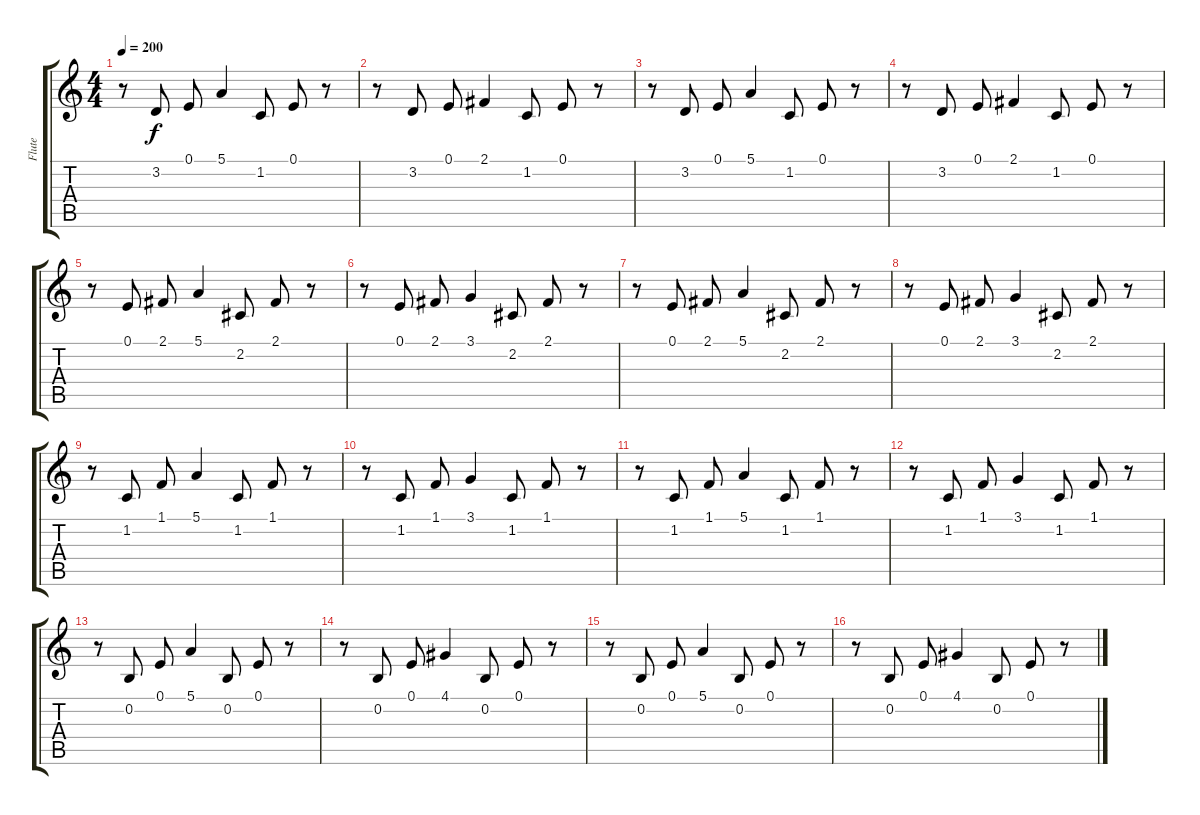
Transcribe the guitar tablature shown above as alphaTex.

\track ("Flute" "Flute") {instrument flute}
\staff {score tabs}
\tuning (E4 B3 G3 D3 A2 E2) {hide}
\ts (4 4)
\tempo 200
\clef g2
\ks c
r.8{dy f} 3.2.8 0.1.8 5.1.4 1.2.8 0.1.8 r.8 |
r.8 3.2.8 0.1.8 2.1.4 1.2.8 0.1.8 r.8 |
r.8 3.2.8 0.1.8 5.1.4 1.2.8 0.1.8 r.8 |
r.8 3.2.8 0.1.8 2.1.4 1.2.8 0.1.8 r.8 |
r.8 0.1.8 2.1.8 5.1.4 2.2.8 2.1.8 r.8 |
r.8 0.1.8 2.1.8 3.1.4 2.2.8 2.1.8 r.8 |
r.8 0.1.8 2.1.8 5.1.4 2.2.8 2.1.8 r.8 |
r.8 0.1.8 2.1.8 3.1.4 2.2.8 2.1.8 r.8 |
r.8 1.2.8 1.1.8 5.1.4 1.2.8 1.1.8 r.8 |
r.8 1.2.8 1.1.8 3.1.4 1.2.8 1.1.8 r.8 |
r.8 1.2.8 1.1.8 5.1.4 1.2.8 1.1.8 r.8 |
r.8 1.2.8 1.1.8 3.1.4 1.2.8 1.1.8 r.8 |
r.8 0.2.8 0.1.8 5.1.4 0.2.8 0.1.8 r.8 |
r.8 0.2.8 0.1.8 4.1.4 0.2.8 0.1.8 r.8 |
r.8 0.2.8 0.1.8 5.1.4 0.2.8 0.1.8 r.8 |
r.8 0.2.8 0.1.8 4.1.4 0.2.8 0.1.8 r.8
